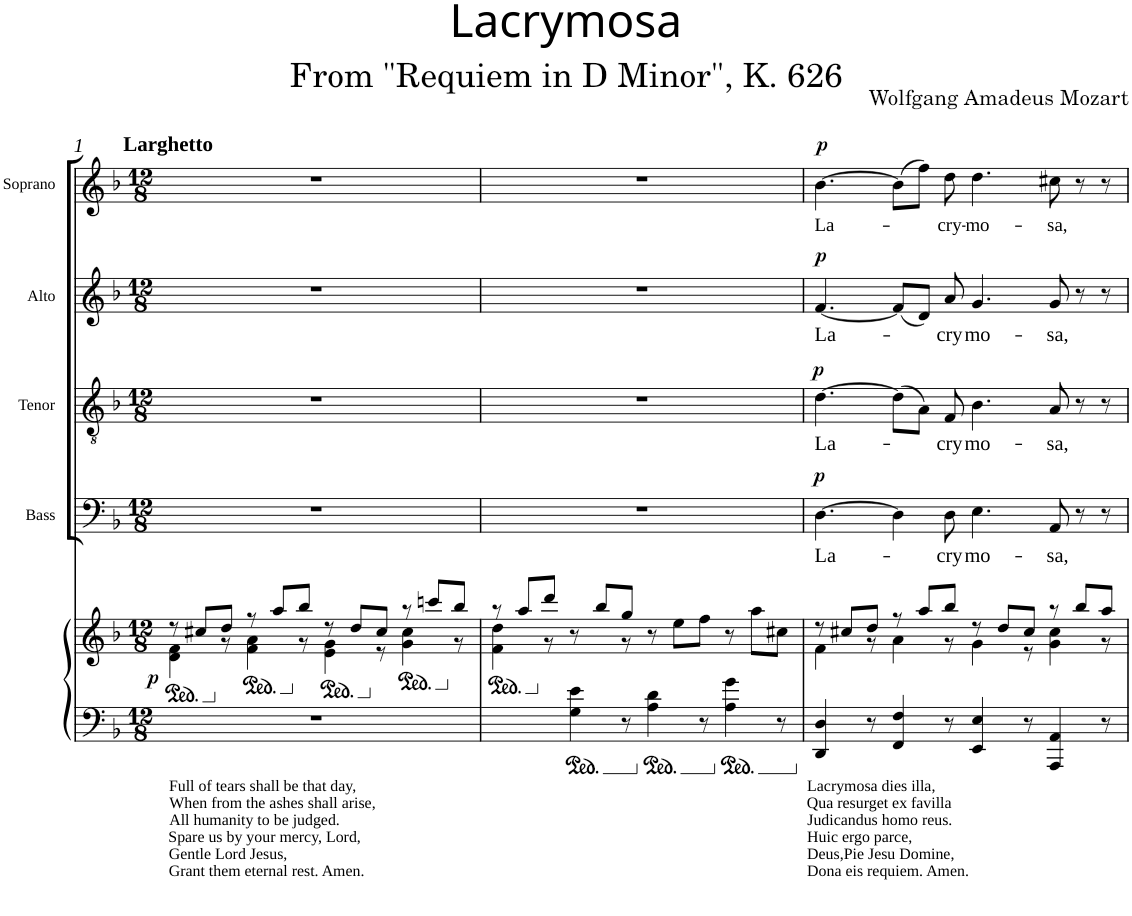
**kern	**kern	**dynam	**kern	**text	**dynam	**kern	**text	**dynam	**kern	**text	**dynam	**kern	**text	**dynam
*part5	*part5	*part5	*part4	*part4	*part4	*part3	*part3	*part3	*part2	*part2	*part2	*part1	*part1	*part1
*staff6	*staff5	*staff5/6	*staff4	*staff4	*staff4	*staff3	*staff3	*staff3	*staff2	*staff2	*staff2	*staff1	*staff1	*staff1
*I"Piano	*	*	*I"Bass	*	*	*I"Tenor	*	*	*I"Alto	*	*	*I"Soprano	*	*
*I'Pno	*	*	*I'B.	*	*	*I'T.	*	*	*I'A.	*	*	*I'S.	*	*
*clefF4	*clefG2	*	*clefF4	*	*	*clefGv2	*	*	*clefG2	*	*	*clefG2	*	*
*k[b-]	*k[b-]	*	*k[b-]	*	*	*k[b-]	*	*	*k[b-]	*	*	*k[b-]	*	*
*M12/8	*M12/8	*	*M12/8	*	*	*M12/8	*	*	*M12/8	*	*	*M12/8	*	*
*	*ped	*	*	*	*	*	*	*	*	*	*	*	*	*
=1	=1	=1	=1	=1	=1	=1	=1	=1	=1	=1	=1	=1	=1	=1
*	*^	*	*	*	*	*	*	*	*	*	*	*	*	*
!	!	!	!	!	!	!	!	!	!	!	!	!	!LO:TX:a:B:t=Larghetto	!	!
!LO:TX:b:t=Full of tears shall be that day,	!	!	!	!	!	!	!	!	!	!	!	!	!	!	!
!LO:TX:b:t=When from the ashes shall arise,	!	!	!	!	!	!	!	!	!	!	!	!	!	!	!
!LO:TX:b:t=All humanity to be judged.	!	!	!	!	!	!	!	!	!	!	!	!	!	!	!
!LO:TX:b:t=Spare us by your mercy, Lord,	!	!	!	!	!	!	!	!	!	!	!	!	!	!	!
!LO:TX:b:t=Gentle Lord Jesus,	!	!	!	!	!	!	!	!	!	!	!	!	!	!	!
!LO:TX:b:t=Grant them eternal rest. Amen.	!	!	!	!	!	!	!	!	!	!	!	!	!	!	!
!	!	!	!LO:DY:b	!	!	!	!	!	!	!	!	!	!	!	!
1.r	8r	4d\ 4f\	p	1.r	.	.	1.r	.	.	1.r	.	.	1.r	.	.
.	8cc#X/L	.	.	.	.	.	.	.	.	.	.	.	.	.	.
*	*Xped	*	*	*	*	*	*	*	*	*	*	*	*	*	*
.	8dd/J	8r	.	.	.	.	.	.	.	.	.	.	.	.	.
*	*ped	*	*	*	*	*	*	*	*	*	*	*	*	*	*
.	8r	4f\ 4a\	.	.	.	.	.	.	.	.	.	.	.	.	.
.	8aa/L	.	.	.	.	.	.	.	.	.	.	.	.	.	.
*	*Xped	*	*	*	*	*	*	*	*	*	*	*	*	*	*
.	8bb-/J	8r	.	.	.	.	.	.	.	.	.	.	.	.	.
*	*ped	*	*	*	*	*	*	*	*	*	*	*	*	*	*
.	8r	4e\ 4g\	.	.	.	.	.	.	.	.	.	.	.	.	.
.	8dd/L	.	.	.	.	.	.	.	.	.	.	.	.	.	.
*	*Xped	*	*	*	*	*	*	*	*	*	*	*	*	*	*
.	8cc#/J	8r	.	.	.	.	.	.	.	.	.	.	.	.	.
*	*ped	*	*	*	*	*	*	*	*	*	*	*	*	*	*
.	8r	4g\ 4cc#\	.	.	.	.	.	.	.	.	.	.	.	.	.
.	8cccn/L	.	.	.	.	.	.	.	.	.	.	.	.	.	.
*	*Xped	*	*	*	*	*	*	*	*	*	*	*	*	*	*
.	8bb-/J	8r	.	.	.	.	.	.	.	.	.	.	.	.	.
=2	=2	=2	=2	=2	=2	=2	=2	=2	=2	=2	=2	=2	=2	=2	=2
*	*ped	*	*	*	*	*	*	*	*	*	*	*	*	*	*
4ryy	8r	4f\ 4dd\	.	1.r	.	.	1.r	.	.	1.r	.	.	1.r	.	.
.	8aa/L	.	.	.	.	.	.	.	.	.	.	.	.	.	.
*	*Xped	*	*	*	*	*	*	*	*	*	*	*	*	*	*
8ryy	8ddd/J	8r	.	.	.	.	.	.	.	.	.	.	.	.	.
4G\ 4e\	8r	4ryy	.	.	.	.	.	.	.	.	.	.	.	.	.
.	8bb-/L	.	.	.	.	.	.	.	.	.	.	.	.	.	.
8r	8gg/J	8r	.	.	.	.	.	.	.	.	.	.	.	.	.
4A\ 4d\	8r	4ryy	.	.	.	.	.	.	.	.	.	.	.	.	.
.	8ee\L	.	.	.	.	.	.	.	.	.	.	.	.	.	.
8r	8ff\J	2ryy	.	.	.	.	.	.	.	.	.	.	.	.	.
4A\ 4g\	8r	.	.	.	.	.	.	.	.	.	.	.	.	.	.
.	8aa\L	.	.	.	.	.	.	.	.	.	.	.	.	.	.
8r	8cc#X\J	.	.	.	.	.	.	.	.	.	.	.	.	.	.
=3	=3	=3	=3	=3	=3	=3	=3	=3	=3	=3	=3	=3	=3	=3	=3
!LO:TX:b:t=Lacrymosa dies illa,	!	!	!	!	!	!	!	!	!	!	!	!	!	!	!
!LO:TX:b:t=Qua resurget ex favilla	!	!	!	!	!	!	!	!	!	!	!	!	!	!	!
!LO:TX:b:t=Judicandus homo reus.	!	!	!	!	!	!	!	!	!	!	!	!	!	!	!
!LO:TX:b:t=Huic ergo parce,	!	!	!	!	!	!	!	!	!	!	!	!	!	!	!
!LO:TX:b:t=Deus,Pie Jesu Domine,	!	!	!	!	!	!	!	!	!	!	!	!	!	!	!
!LO:TX:b:t=Dona eis requiem. Amen.	!	!	!	!	!	!	!	!	!	!	!	!	!	!	!
!	!	!	!	!	!LO:LY:b	!LO:DY:a	!	!LO:LY:b	!LO:DY:a	!	!LO:LY:b	!LO:DY:a	!	!LO:LY:b	!LO:DY:a
4DD/ 4D/	8r	4f\	.	[4.D\	La-	p	[4.d\	La-	p	[4.f/	La-	p	[4.b-\	La-	p
.	8cc#X/L	.	.	.	.	.	.	.	.	.	.	.	.	.	.
8r	8dd/J	8r	.	.	.	.	.	.	.	.	.	.	.	.	.
4FF/ 4F/	8r	4a\	.	4D\]	.	.	(8d\L]	.	.	(8f/L]	.	.	(8b-\L]	.	.
.	8aa/L	.	.	.	.	.	8A\J)	.	.	8d/J)	.	.	8ff\J)	.	.
!	!	!	!	!	!LO:LY:b	!	!	!LO:LY:b	!	!	!LO:LY:b	!	!	!LO:LY:b	!
8r	8bb-/J	8r	.	8D\	-cry	.	8F/	-cry	.	8a/	-cry	.	8dd\	-cry-	.
!	!	!	!	!	!LO:LY:b	!	!	!LO:LY:b	!	!	!LO:LY:b	!	!	!LO:LY:b	!
4EE/ 4E/	8r	4g\	.	4.E\	mo-	.	4.B-\	mo-	.	4.g/	mo-	.	4.dd\	-mo-	.
.	8dd/L	.	.	.	.	.	.	.	.	.	.	.	.	.	.
8r	8cc#/J	8r	.	.	.	.	.	.	.	.	.	.	.	.	.
!	!	!	!	!	!LO:LY:b	!	!	!LO:LY:b	!	!	!LO:LY:b	!	!	!LO:LY:b	!
4AAA/ 4AA/	8r	4g\ 4cc#\	.	8AA/	-sa,	.	8A/	-sa,	.	8g/	-sa,	.	8cc#X\	-sa,	.
.	8bb-/L	.	.	8r	.	.	8r	.	.	8r	.	.	8r	.	.
8r	8aa/J	8r	.	8r	.	.	8r	.	.	8r	.	.	8r	.	.
*	*v	*v	*	*	*	*	*	*	*	*	*	*	*	*	*
=	=	=	=	=	=	=	=	=	=	=	=	=	=	=
*-	*-	*-	*-	*-	*-	*-	*-	*-	*-	*-	*-	*-	*-	*-
